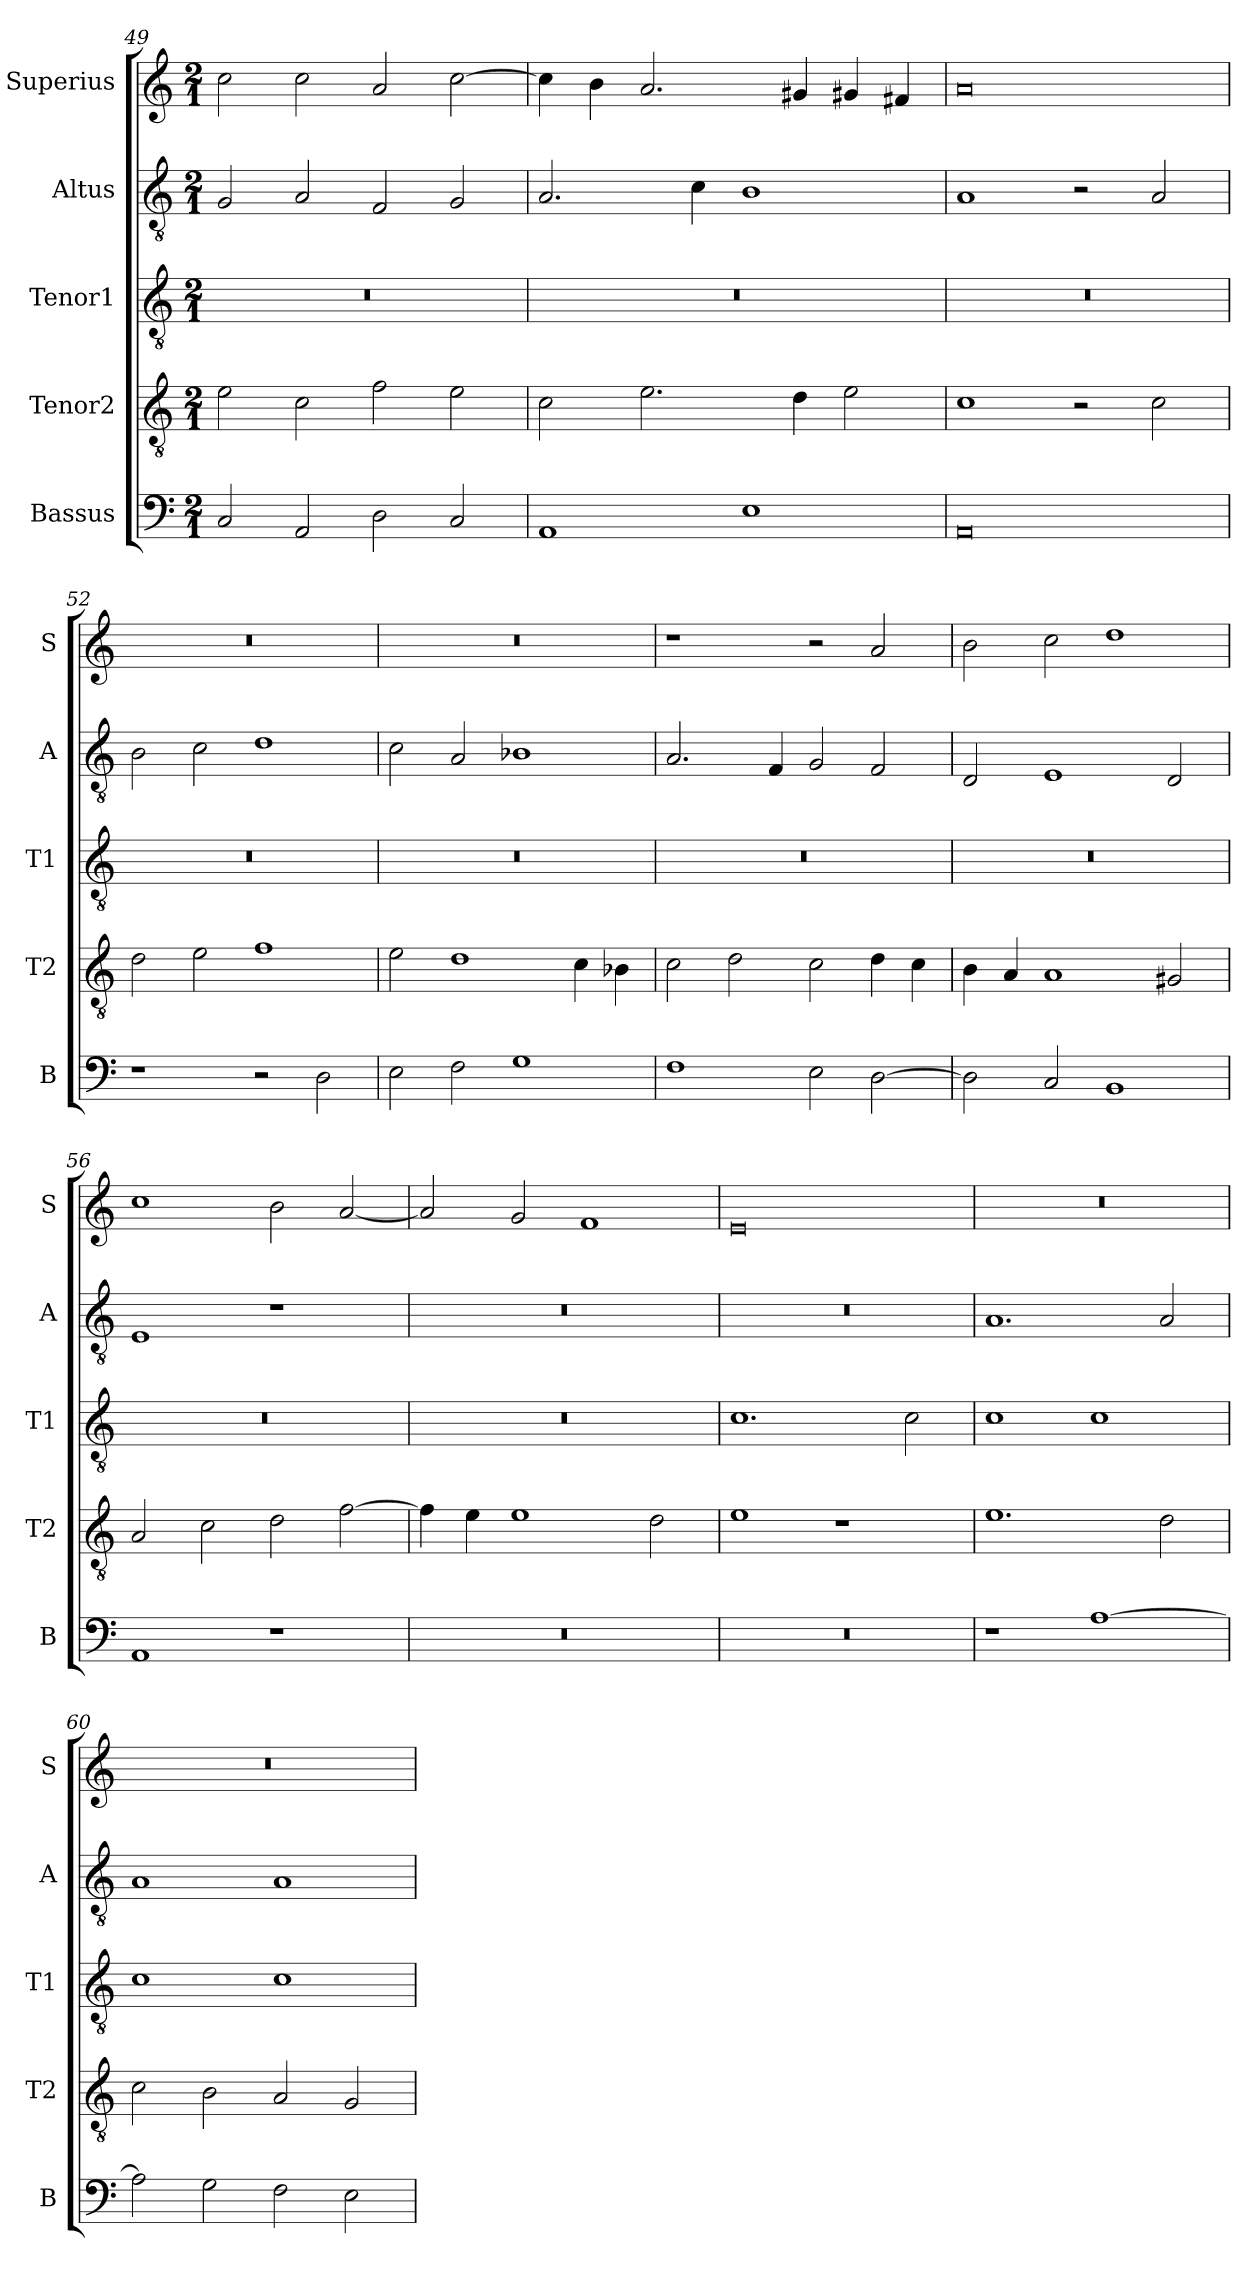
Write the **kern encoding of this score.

**kern	**kern	**kern	**kern	**kern
*part5	*part4	*part3	*part2	*part1
*staff5	*staff4	*staff3	*staff2	*staff1
*I"Bassus	*I"Tenor2	*I"Tenor1	*I"Altus	*I"Superius
*I'B	*I'T2	*I'T1	*I'A	*I'S
*clefF4	*clefGv2	*clefGv2	*clefGv2	*clefG2
*k[]	*k[]	*k[]	*k[]	*k[]
*M2/1	*M2/1	*M2/1	*M2/1	*M2/1
=49	=49	=49	=49	=49
2C/	2e\	0r	2G/	2cc\
2AA/	2c\	.	2A/	2cc\
2D\	2f\	.	2F/	2a/
2C/	2e\	.	2G/	[2cc\
=50	=50	=50	=50	=50
1AA	2c\	0r	2.A/	4cc\]
.	.	.	.	4b\
.	2.e\	.	.	2.a/
.	.	.	4c\	.
1E	.	.	1B	.
.	4d\	.	.	4g#X/
.	2e\	.	.	4g#X/
.	.	.	.	4f#X/
=51	=51	=51	=51	=51
0AA	1c	0r	1A	0a
.	2r	.	2r	.
.	2c\	.	2A/	.
=52	=52	=52	=52	=52
1r	2d\	0r	2B\	0r
.	2e\	.	2c\	.
2r	1f	.	1d	.
2D\	.	.	.	.
=53	=53	=53	=53	=53
2E\	2e\	0r	2c\	0r
2F\	1d	.	2A/	.
1G	.	.	1B-X	.
.	4c\	.	.	.
.	4B-X\	.	.	.
=54	=54	=54	=54	=54
1F	2c\	0r	2.A/	1r
.	2d\	.	.	.
.	.	.	4F/	.
2E\	2c\	.	2G/	2r
[2D\	4d\	.	2F/	2a/
.	4c\	.	.	.
=55	=55	=55	=55	=55
2D\]	4B\	0r	2D/	2b\
.	4A/	.	.	.
2C/	1A	.	1E	2cc\
1BB	.	.	.	1dd
.	2G#X/	.	2D/	.
=56	=56	=56	=56	=56
1AA	2A/	0r	1E	1cc
.	2c\	.	.	.
1r	2d\	.	1r	2b\
.	[2f\	.	.	[2a/
=57	=57	=57	=57	=57
0r	4f\]	0r	0r	2a/]
.	4e\	.	.	.
.	1e	.	.	2g/
.	.	.	.	1f
.	2d\	.	.	.
=58	=58	=58	=58	=58
0r	1e	1.c	0r	0e
.	1r	.	.	.
.	.	2c\	.	.
=59	=59	=59	=59	=59
1r	1.e	1c	1.A	0r
[1A	.	1c	.	.
.	2d\	.	2A/	.
=60	=60	=60	=60	=60
2A\]	2c\	1c	1A	0r
2G\	2B\	.	.	.
2F\	2A/	1c	1A	.
2E\	2G/	.	.	.
=	=	=	=	=
*-	*-	*-	*-	*-
